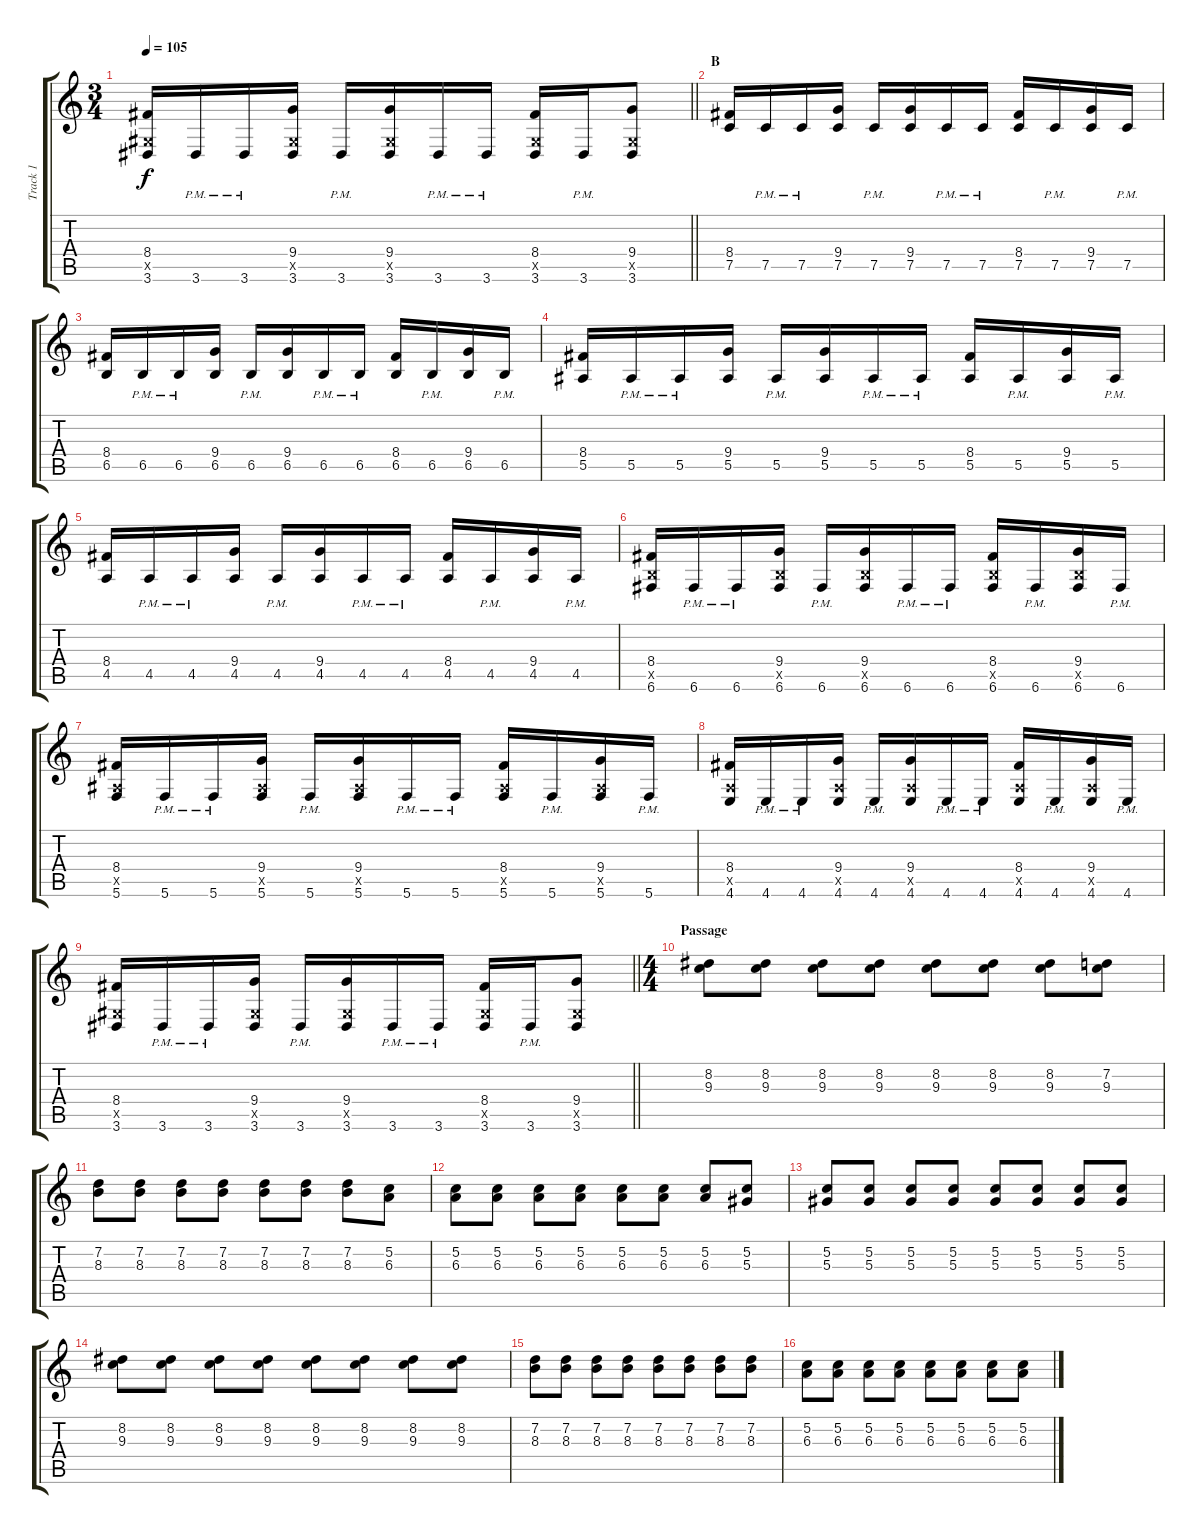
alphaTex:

\track ("Track 1" "Track 1") {instrument distortionguitar}
\staff {score tabs}
\tuning (C4 G3 Eb3 Bb2 F2 C2) {hide}
\ts (3 4)
\tempo 105
\clef g2
\barLineRight lightlight
\ks c
(8.4 3.5{x} 3.6).16{dy f} 3.6{pm}.16 3.6{pm}.16 (9.4 3.5{x} 3.6).16 3.6{pm}.16 (9.4 3.5{x} 3.6).16 3.6{pm}.16 3.6{pm}.16 (8.4 3.5{x} 3.6).16 3.6{pm}.16 (9.4 3.5{x} 3.6).8 |
\section ("" "B")
(8.4 7.5).16 7.5{pm}.16 7.5{pm}.16 (9.4 7.5).16 7.5{pm}.16 (9.4 7.5).16 7.5{pm}.16 7.5{pm}.16 (8.4 7.5).16 7.5{pm}.16 (9.4 7.5).16 7.5{pm}.16 |
(8.4 6.5).16 6.5{pm}.16 6.5{pm}.16 (9.4 6.5).16 6.5{pm}.16 (9.4 6.5).16 6.5{pm}.16 6.5{pm}.16 (8.4 6.5).16 6.5{pm}.16 (9.4 6.5).16 6.5{pm}.16 |
(8.4 5.5).16 5.5{pm}.16 5.5{pm}.16 (9.4 5.5).16 5.5{pm}.16 (9.4 5.5).16 5.5{pm}.16 5.5{pm}.16 (8.4 5.5).16 5.5{pm}.16 (9.4 5.5).16 5.5{pm}.16 |
(8.4 4.5).16 4.5{pm}.16 4.5{pm}.16 (9.4 4.5).16 4.5{pm}.16 (9.4 4.5).16 4.5{pm}.16 4.5{pm}.16 (8.4 4.5).16 4.5{pm}.16 (9.4 4.5).16 4.5{pm}.16 |
(8.4 6.5{x} 6.6).16 6.6{pm}.16 6.6{pm}.16 (9.4 6.5{x} 6.6).16 6.6{pm}.16 (9.4 6.5{x} 6.6).16 6.6{pm}.16 6.6{pm}.16 (8.4 6.5{x} 6.6).16 6.6{pm}.16 (9.4 6.5{x} 6.6).16 6.6{pm}.16 |
(8.4 5.5{x} 5.6).16 5.6{pm}.16 5.6{pm}.16 (9.4 5.5{x} 5.6).16 5.6{pm}.16 (9.4 5.5{x} 5.6).16 5.6{pm}.16 5.6{pm}.16 (8.4 5.5{x} 5.6).16 5.6{pm}.16 (9.4 5.5{x} 5.6).16 5.6{pm}.16 |
(8.4 4.5{x} 4.6).16 4.6{pm}.16 4.6{pm}.16 (9.4 4.5{x} 4.6).16 4.6{pm}.16 (9.4 4.5{x} 4.6).16 4.6{pm}.16 4.6{pm}.16 (8.4 4.5{x} 4.6).16 4.6{pm}.16 (9.4 4.5{x} 4.6).16 4.6{pm}.16 |
\barLineRight lightlight
(8.4 3.5{x} 3.6).16 3.6{pm}.16 3.6{pm}.16 (9.4 3.5{x} 3.6).16 3.6{pm}.16 (9.4 3.5{x} 3.6).16 3.6{pm}.16 3.6{pm}.16 (8.4 3.5{x} 3.6).16 3.6{pm}.16 (9.4 3.5{x} 3.6).8 |
\ts (4 4)
\section ("" "Passage")
(8.2 9.3).8 (8.2 9.3).8 (8.2 9.3).8 (8.2 9.3).8 (8.2 9.3).8 (8.2 9.3).8 (8.2 9.3).8 (7.2 9.3).8 |
(7.2 8.3).8 (7.2 8.3).8 (7.2 8.3).8 (7.2 8.3).8 (7.2 8.3).8 (7.2 8.3).8 (7.2 8.3).8 (5.2 6.3).8 |
(5.2 6.3).8 (5.2 6.3).8 (5.2 6.3).8 (5.2 6.3).8 (5.2 6.3).8 (5.2 6.3).8 (5.2 6.3).8 (5.2 5.3).8 |
(5.2 5.3).8 (5.2 5.3).8 (5.2 5.3).8 (5.2 5.3).8 (5.2 5.3).8 (5.2 5.3).8 (5.2 5.3).8 (5.2 5.3).8 |
(8.2 9.3).8 (8.2 9.3).8 (8.2 9.3).8 (8.2 9.3).8 (8.2 9.3).8 (8.2 9.3).8 (8.2 9.3).8 (8.2 9.3).8 |
(7.2 8.3).8 (7.2 8.3).8 (7.2 8.3).8 (7.2 8.3).8 (7.2 8.3).8 (7.2 8.3).8 (7.2 8.3).8 (7.2 8.3).8 |
(5.2 6.3).8 (5.2 6.3).8 (5.2 6.3).8 (5.2 6.3).8 (5.2 6.3).8 (5.2 6.3).8 (5.2 6.3).8 (5.2 6.3).8
